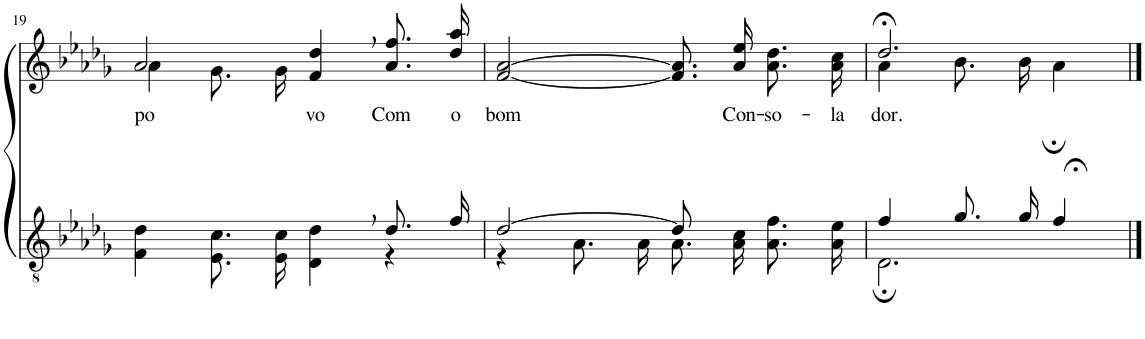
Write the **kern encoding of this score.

**kern	**kern	**text
*part2	*part1	*part1
*staff2	*staff1	*staff1
*I"Parte III e IV	*I"Parte I e II	*
!!LO:PB:g=z
*clefGv2	*clefG2	*
*Trd3c5	*Trd3c5	*
*k[b-e-a-d-g-]	*k[b-e-a-d-g-]	*
*M4/4	*M4/4	*
=19	=19	=19
*^	*^	*
!	!	!	!	!LO:LY:b
2.ryy	4F\ 4d-\	2a-/	4a-\	po-
.	8.E-/ 8.c/L	.	8.g-\L	.
.	16E-/ 16c/Jk	.	16g-\Jk	.
!	!	!	!	!LO:LY:b
.	4D-\ 4d-\	4f/, 4dd-/,	2ryy	vo
!	!	!	!	!LO:LY:b
8.d-/L	4r	8.a-\ 8.ff\L	.	Com
!	!	!	!	!LO:LY:b
16f/Jk	.	16dd-\ 16aa-\Jk	.	o
*	*	*v	*v	*
=20	=20	=20	=20
!	!	!	!LO:LY:b
[2d-/	4r	[2f/ [2a-/	bom
.	8.A-\L	.	.
.	16A-\Jk	.	.
8d-/]	8.A-\L	8.f]\ 8.a-]\L	.
4.ryy	.	.	.
!	!	!	!LO:LY:b
.	16A-\ 16c\Jk	16a-\ 16ee-\Jk	Con-
!	!	!	!LO:LY:b
.	8.A-\ 8.f\L	8.a-\ 8.dd-\L	-so-
!	!	!	!LO:LY:b
.	16A-\ 16e-\Jk	16a-\ 16cc\Jk	-la-
=21	=21	=21	=21
*	*	*^	*
!	!	!	!	!LO:LY:b
4f/	2.D-;\	2.dd-;</	4a-\	-dor.
8.g-/L	.	.	8.b-\L	.
16g-/Jk	.	.	16b-\Jk	.
4f;</	.	.	4a-;\	.
*v	*v	*	*	*
*	*v	*v	*
==	==	==
*-	*-	*-
